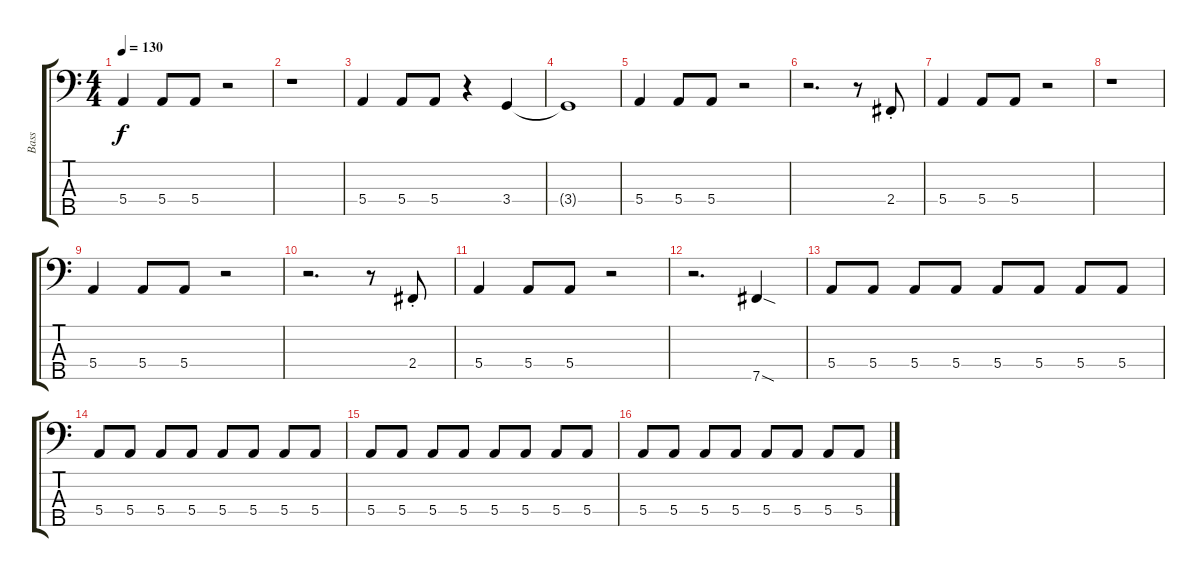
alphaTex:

\track ("Bass" "Bass") {instrument electricbassfinger}
\staff {score tabs}
\tuning (G2 D2 A1 E1 B0) {hide}
\ts (4 4)
\tempo 130
\clef f4
\ks c
5.4.4{dy f} 5.4.8 5.4.8 r.2 |
r.1 |
5.4.4 5.4.8 5.4.8 r.4 3.4.4 |
3.4{t}.1 |
5.4.4 5.4.8 5.4.8 r.2 |
r.2{d} r.8 2.4{st}.8 |
5.4.4 5.4.8 5.4.8 r.2 |
r.1 |
5.4.4 5.4.8 5.4.8 r.2 |
r.2{d} r.8 2.4{st}.8 |
5.4.4 5.4.8 5.4.8 r.2 |
r.2{d} 7.5{sod}.4 |
5.4.8 5.4.8 5.4.8 5.4.8 5.4.8 5.4.8 5.4.8 5.4.8 |
5.4.8 5.4.8 5.4.8 5.4.8 5.4.8 5.4.8 5.4.8 5.4.8 |
5.4.8 5.4.8 5.4.8 5.4.8 5.4.8 5.4.8 5.4.8 5.4.8 |
5.4.8 5.4.8 5.4.8 5.4.8 5.4.8 5.4.8 5.4.8 5.4.8
